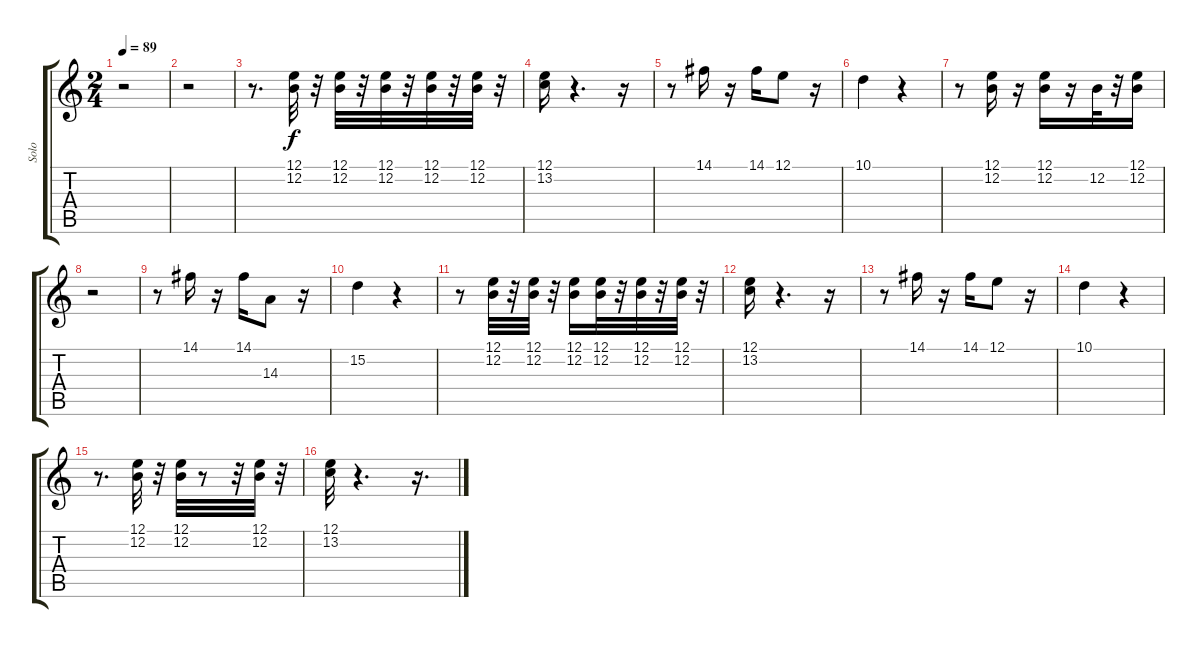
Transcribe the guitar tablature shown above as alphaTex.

\track ("Solo" "Solo") {instrument trumpet}
\staff {score tabs}
\tuning (E4 B3 G3 D3 A2 E2) {hide}
\ts (2 4)
\tempo 89
\clef g2
\ks c
r.2{dy mf} |
r.2 |
r.8{d} (12.1 12.2).32{dy f} r.32 (12.1 12.2).32 r.32 (12.1 12.2).32 r.32 (12.1 12.2).32 r.32 (12.1 12.2).32 r.32 |
(12.1 13.2).16 r.4{d} r.16 |
r.8 14.1.16 r.16 14.1.16 12.1.8 r.16 |
10.1.4 r.4 |
r.8 (12.1 12.2).16 r.16 (12.1 12.2).16 r.16 12.2.32 r.32 (12.1 12.2).16 |
r.2 |
r.8 14.1.16 r.16 14.1.16 14.3.8 r.16 |
15.2.4 r.4 |
r.8 (12.1 12.2).32 r.32 (12.1 12.2).32 r.32 (12.1 12.2).16 (12.1 12.2).32 r.32 (12.1 12.2).32 r.32 (12.1 12.2).32 r.32 |
(12.1 13.2).16 r.4{d} r.16 |
r.8 14.1.16 r.16 14.1.16 12.1.8 r.16 |
10.1.4 r.4 |
r.8{d} (12.1 12.2).32 r.32 (12.1 12.2).32 r.8 r.32 (12.1 12.2).32 r.32 |
(12.1 13.2).32 r.4{d} r.16{d}
